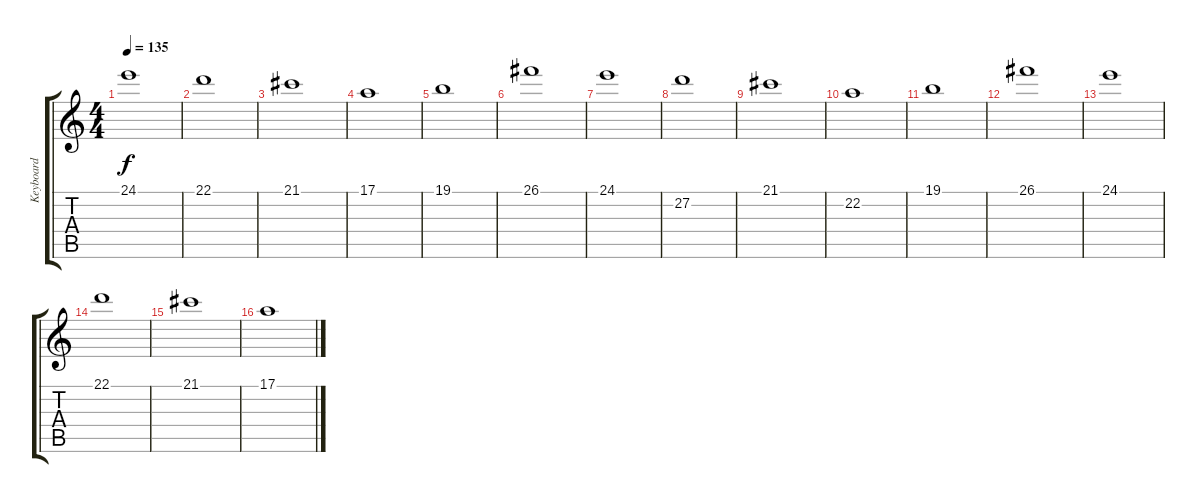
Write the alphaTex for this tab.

\track ("Keyboard" "Keyboard") {instrument stringensemble1}
\staff {score tabs}
\tuning (E4 B3 G3 D3 A2 E2) {hide}
\ts (4 4)
\tempo 135
\clef g2
\ks c
24.1.1{dy f} |
22.1.1 |
21.1.1 |
17.1.1 |
19.1.1 |
26.1.1 |
24.1.1 |
27.2.1 |
21.1.1 |
22.2.1 |
19.1.1 |
26.1.1 |
24.1.1 |
22.1.1 |
21.1.1 |
17.1.1
